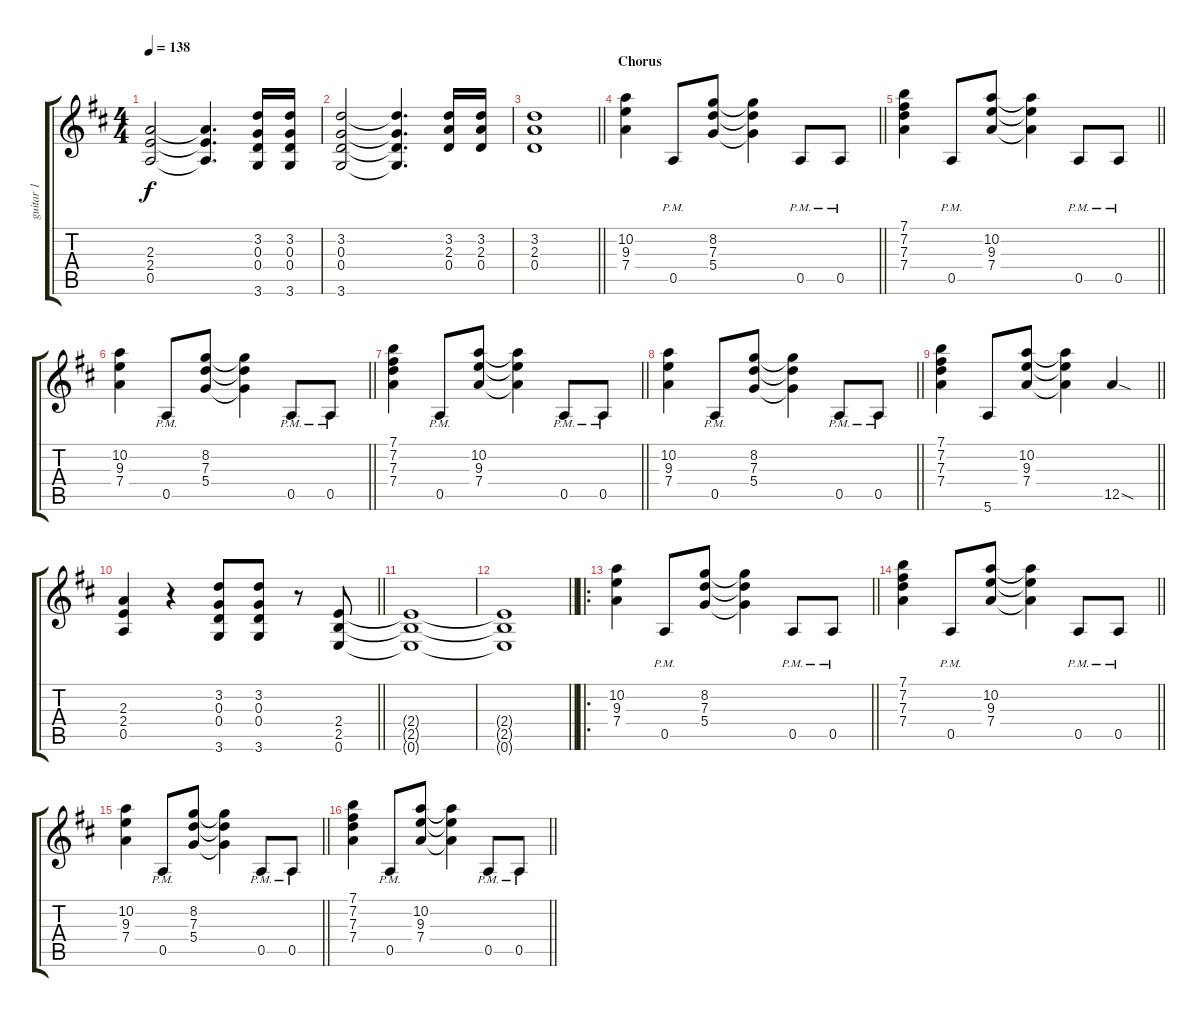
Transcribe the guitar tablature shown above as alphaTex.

\track ("guitar 1" "guitar 1") {instrument overdrivenguitar}
\staff {score tabs}
\tuning (E4 B3 G3 D3 A2 E2) {hide}
\ts (4 4)
\tempo 138
\clef g2
\ks d
(2.3{t} 2.4{t} 0.5{t}).2{dy f} (2.3{t} 2.4{t} 0.5{t}).4{d} (3.2 0.3 0.4 3.6).16 (3.2 0.3 0.4 3.6).16 |
(3.2 0.3 0.4 3.6).2 (3.2{t} 0.3{t} 0.4{t} 3.6{t}).4{d} (3.2 2.3 0.4).16 (3.2 2.3 0.4).16 |
\barLineRight lightlight
(3.2 2.3 0.4).1 |
\section ("" "Chorus")
\barLineRight lightlight
(10.2 9.3 7.4).4 0.5{pm}.8 (8.2 7.3 5.4).8 (8.2{t} 7.3{t} 5.4{t}).4 0.5{pm}.8 0.5{pm}.8 |
\barLineRight lightlight
(7.1 7.2 7.3 7.4).4 0.5{pm}.8 (10.2 9.3 7.4).8 (10.2{t} 9.3{t} 7.4{t}).4 0.5{pm}.8 0.5{pm}.8 |
\barLineRight lightlight
(10.2 9.3 7.4).4 0.5{pm}.8 (8.2 7.3 5.4).8 (8.2{t} 7.3{t} 5.4{t}).4 0.5{pm}.8 0.5{pm}.8 |
\barLineRight lightlight
(7.1 7.2 7.3 7.4).4 0.5{pm}.8 (10.2 9.3 7.4).8 (10.2{t} 9.3{t} 7.4{t}).4 0.5{pm}.8 0.5{pm}.8 |
\barLineRight lightlight
(10.2 9.3 7.4).4 0.5{pm}.8 (8.2 7.3 5.4).8 (8.2{t} 7.3{t} 5.4{t}).4 0.5{pm}.8 0.5{pm}.8 |
\barLineRight lightlight
(7.1 7.2 7.3 7.4).4 5.6.8 (10.2 9.3 7.4).8 (10.2{t} 9.3{t} 7.4{t}).4 12.5{sod}.4 |
\barLineRight lightlight
(2.3 2.4 0.5).4 r.4 (3.2 0.3 0.4 3.6).8 (3.2 0.3 0.4 3.6).8 r.8 (2.4 2.5 0.6).8 |
(2.4{t} 2.5{t} 0.6{t}).1 |
\barLineRight lightlight
(2.4{t} 2.5{t} 0.6{t}).1 |
\ro
\barLineRight lightlight
(10.2 9.3 7.4).4 0.5{pm}.8 (8.2 7.3 5.4).8 (8.2{t} 7.3{t} 5.4{t}).4 0.5{pm}.8 0.5{pm}.8 |
\barLineRight lightlight
(7.1 7.2 7.3 7.4).4 0.5{pm}.8 (10.2 9.3 7.4).8 (10.2{t} 9.3{t} 7.4{t}).4 0.5{pm}.8 0.5{pm}.8 |
\barLineRight lightlight
(10.2 9.3 7.4).4 0.5{pm}.8 (8.2 7.3 5.4).8 (8.2{t} 7.3{t} 5.4{t}).4 0.5{pm}.8 0.5{pm}.8 |
\barLineRight lightlight
(7.1 7.2 7.3 7.4).4 0.5{pm}.8 (10.2 9.3 7.4).8 (10.2{t} 9.3{t} 7.4{t}).4 0.5{pm}.8 0.5{pm}.8
